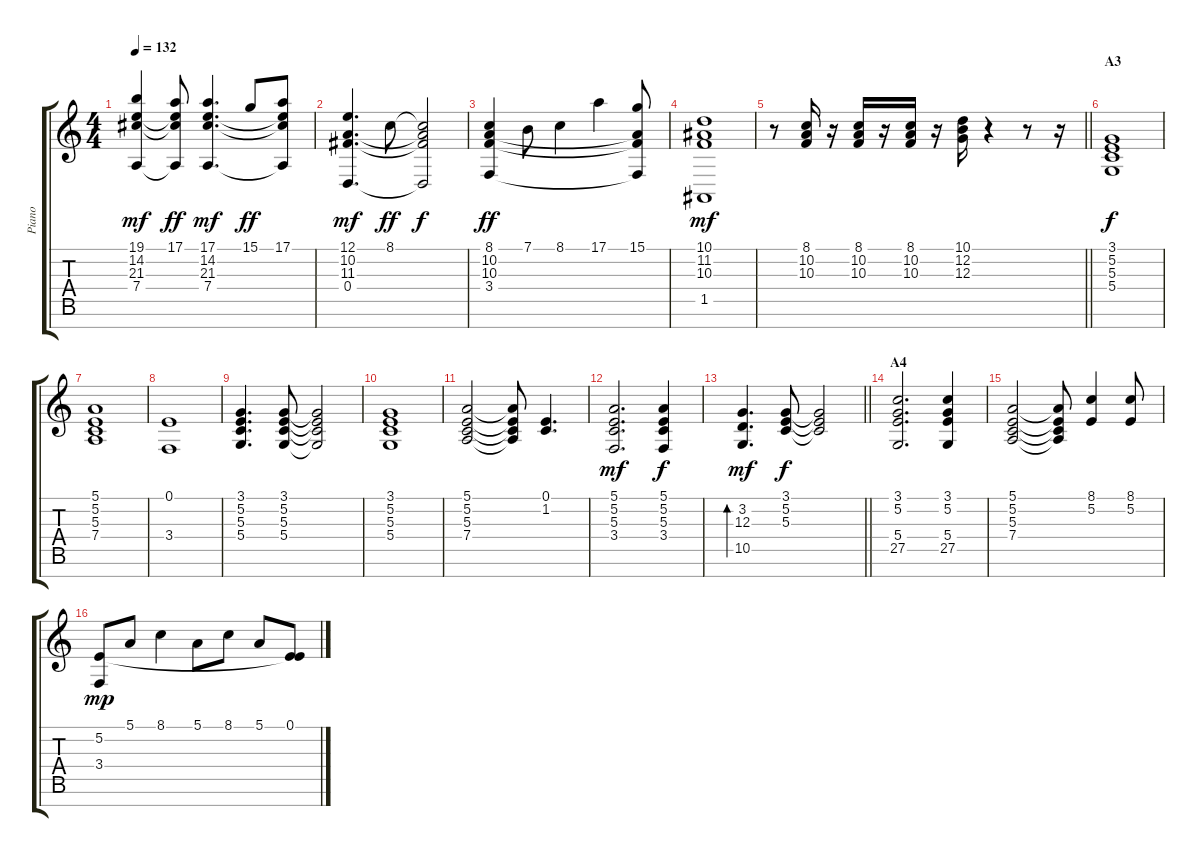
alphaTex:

\track ("Piano" "Piano") {instrument acousticgrandpiano}
\staff {score tabs}
\tuning (E4 B3 G3 D3 A2 E2 B1) {hide}
\ts (4 4)
\tempo 132
\clef g2
\ks c
(19.1 14.2 21.3 7.4).4{dy mf} (17.1 14.2{t} 21.3{t} 7.4{t}).8{dy ff} (17.1 14.2 21.3 7.4).4{d dy mf} 15.1.8{dy ff} (17.1 14.2{t} 21.3{t} 7.4{t}).8 |
(12.1 10.2 11.3 0.4).4{d dy mf} 8.1.8{dy ff} (8.1{t} 10.2{t} 11.3{t} 0.4{t}).2{dy f} |
(8.1 10.2 10.3 3.4).4{dy ff} 7.1.8 8.1.4 17.1.4 (15.1 10.2{t} 10.3{t} 3.4{t}).8 |
(10.1 11.2 10.3 1.5).1{dy mf} |
\barLineRight lightlight
r.8 (8.1 10.2 10.3).16 r.16 (8.1 10.2 10.3).16 r.16 (8.1 10.2 10.3).16 r.16 (10.1 12.2 12.3).16 r.4 r.8 r.16 |
\section ("" "A3")
(3.1 5.2 5.3 5.4).1{dy f} |
(5.1 5.2 5.3 7.4).1 |
(0.1 3.4).1 |
(3.1 5.2 5.3 5.4).4{d} (3.1 5.2 5.3 5.4).8 (3.1{t} 5.2{t} 5.3{t} 5.4{t}).2 |
(3.1 5.2 5.3 5.4).1 |
(5.1 5.2 5.3 7.4).2 (5.1{t} 5.2{t} 5.3{t} 7.4{t}).8 (0.1 1.2).4{d} |
(5.1 5.2 5.3 3.4).2{d dy mf} (5.1 5.2 5.3 3.4).4{dy f} |
\barLineRight lightlight
(3.2 12.3 10.5).4{d bd 120 dy mf} (3.1 5.2 5.3).8{dy f} (3.1{t} 5.2{t} 5.3{t}).2 |
\section ("" "A4")
(3.1 5.2 5.4 27.5).2{d} (3.1 5.2 5.4 27.5).4 |
(5.1 5.2 5.3 7.4).2 (5.1{t} 5.2{t} 5.3{t} 7.4{t}).8 (8.1 5.2).4 (8.1 5.2).8 |
(5.2 3.4).8{dy mp} 5.1.8 8.1.4 5.1.8 8.1.8 5.1.8 (0.1 5.2{t}).8
